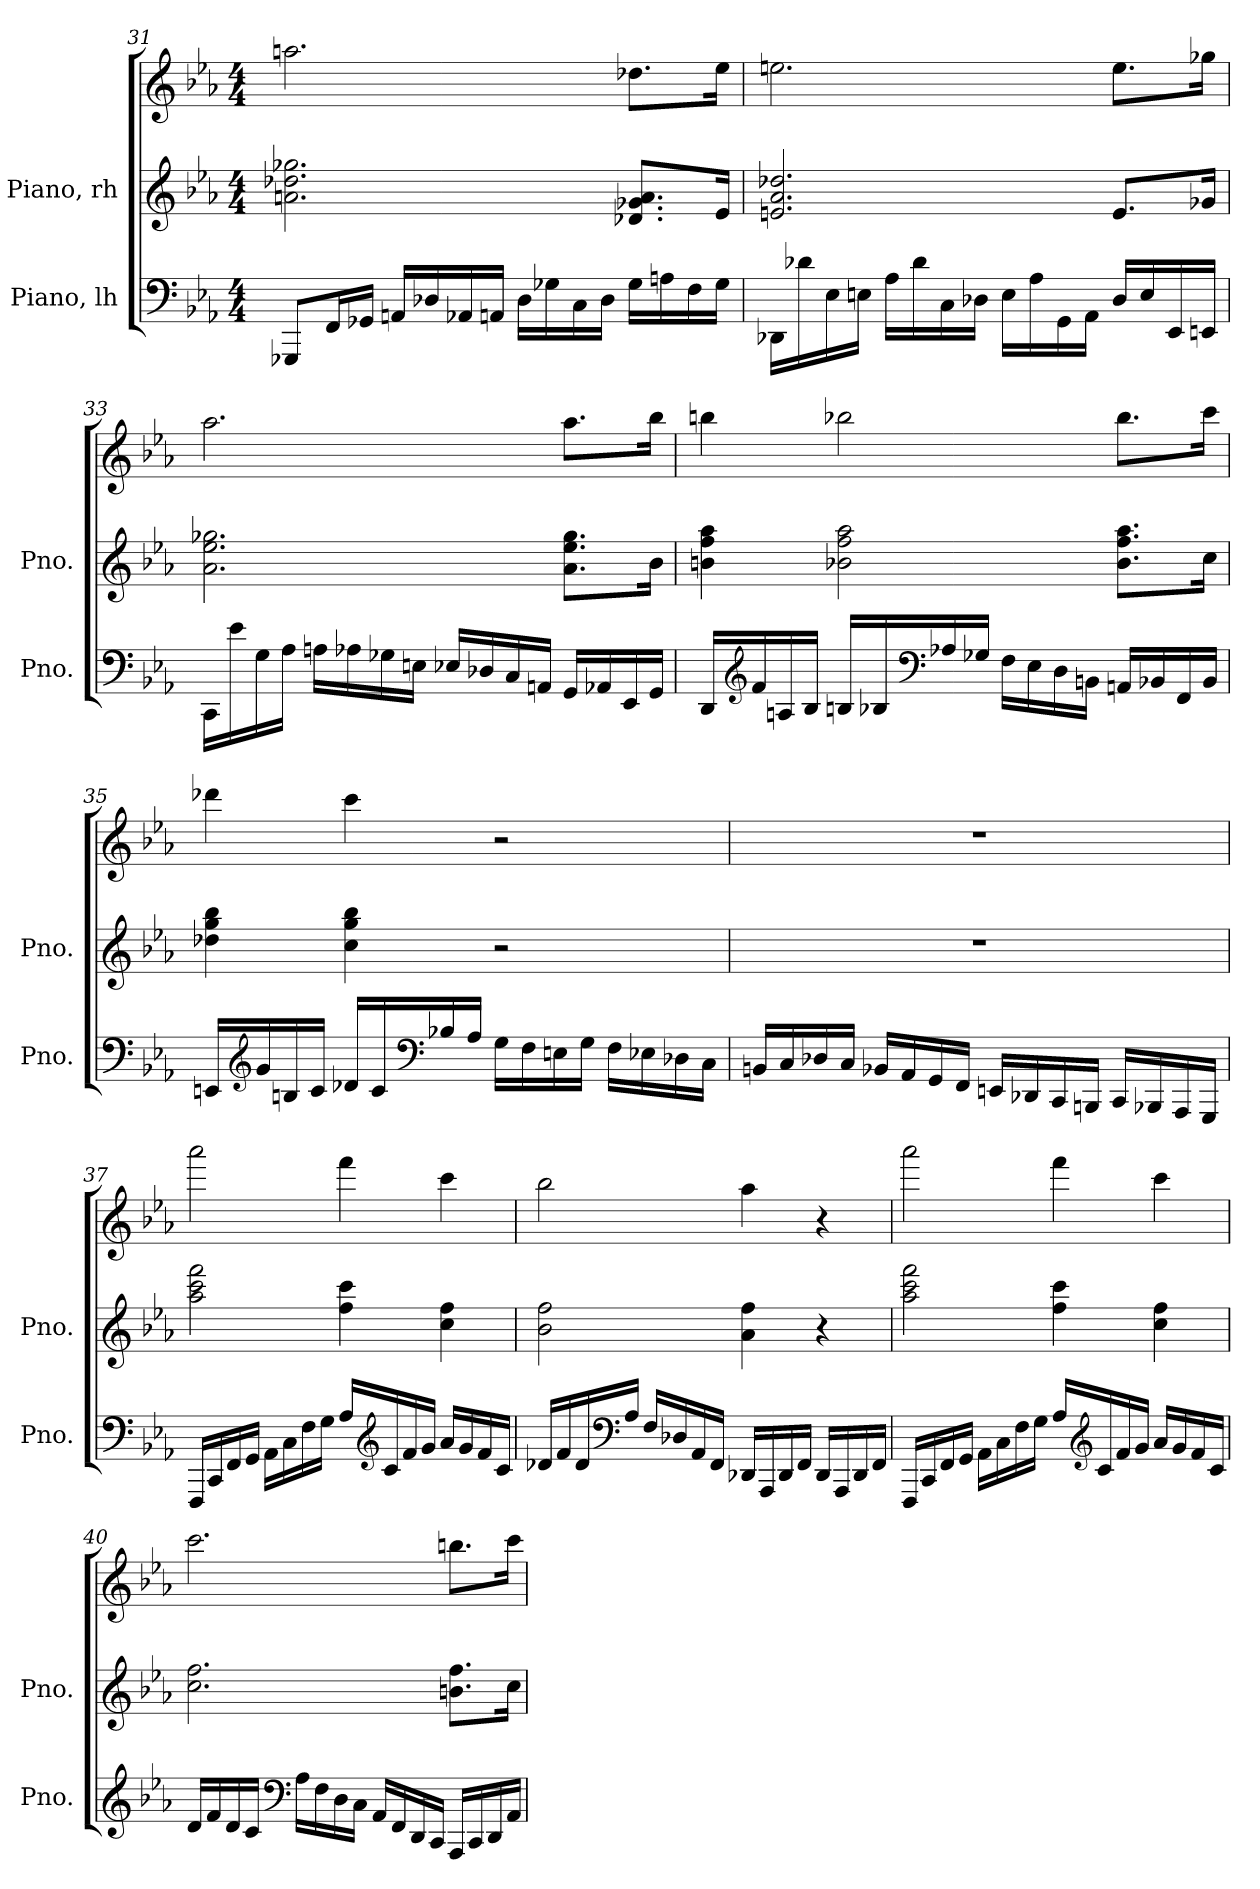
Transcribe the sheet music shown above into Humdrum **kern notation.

**kern	**kern	**kern
*part2	*part1	*part1
*staff3	*staff2	*staff1
*I"Piano, lh	*I"Piano, rh	*
*I'Pno.	*I'Pno.	*
*clefF4	*clefG2	*clefG2
*k[b-e-a-]	*k[b-e-a-]	*k[b-e-a-]
*M4/4	*M4/4	*M4/4
=31	=31	=31
8GGG-X/L	2.an\ 2.dd-X\ 2.gg-X\	2.aan\
16FF/L	.	.
16GG-X/JJ	.	.
16AAn/LL	.	.
16D-X/	.	.
16AA-X/	.	.
16AAn/JJ	.	.
16D-\LL	.	.
16G-X\	.	.
16C\	.	.
16D-\JJ	.	.
16G-\LL	8.d-X/ 8.g-X/ 8.a/L	8.dd-X\L
16An\	.	.
16F\	.	.
16G-\JJ	16e-/Jk	16ee-\Jk
!!LO:PB:g=z
=32	=32	=32
16DD-X\LL	2.en/ 2.a-/ 2.dd-X/	2.een\
16d-X\	.	.
16E-\	.	.
16En\JJ	.	.
16A-\LL	.	.
16d-\	.	.
16C\	.	.
16D-X\JJ	.	.
16E\LL	.	.
16A-\	.	.
16GG\	.	.
16AA-\JJ	.	.
16D-/LL	8.e/L	8.ee\L
16E/	.	.
16EE-/	.	.
16EEn/JJ	16g-X/Jk	16gg-X\Jk
=33	=33	=33
16CC\LL	2.a-\ 2.ee-\ 2.gg-X\	2.aa-\
16e-\	.	.
16G\	.	.
16A-\JJ	.	.
16An\LL	.	.
16A-X\	.	.
16G-X\	.	.
16En\JJ	.	.
16E-X/LL	.	.
16D-X/	.	.
16C/	.	.
16AAn/JJ	.	.
16GG/LL	8.a-\ 8.ee-\ 8.gg-\L	8.aa-\L
16AA-X/	.	.
16EE-/	.	.
16GG/JJ	16b-\Jk	16bb-\Jk
!!LO:LB:g=z
=34	=34	=34
16DD/LL	4bn\ 4ff\ 4aa-\	4bbn\
*clefG2	*	*
16f/	.	.
16An/	.	.
16B-/JJ	.	.
16Bn/LL	2b-X\ 2ff\ 2aa-\	2bb-X\
16B-X/	.	.
*clefF4	*	*
16A-X/	.	.
16G-X/JJ	.	.
16F\LL	.	.
16E-\	.	.
16D\	.	.
16BBn\JJ	.	.
16AAn/LL	8.b-\ 8.ff\ 8.aa-\L	8.bb-\L
16BB-X/	.	.
16FF/	.	.
16BB-/JJ	16cc\Jk	16ccc\Jk
!!LO:LB:g=z
=35	=35	=35
16EEn/LL	4dd-X\ 4gg\ 4bb-\	4ddd-X\
*clefG2	*	*
16g/	.	.
16Bn/	.	.
16c/JJ	.	.
16d-X/LL	4cc\ 4gg\ 4bb-\	4ccc\
16c/	.	.
*clefF4	*	*
16B-X/	.	.
16A-/JJ	.	.
16G\LL	2r	2r
16F\	.	.
16En\	.	.
16G\JJ	.	.
16F\LL	.	.
16E-X\	.	.
16D-X\	.	.
16C\JJ	.	.
!!LO:LB:g=z
=36	=36	=36
16BBn/LL	1r	1r
16C/	.	.
16D-X/	.	.
16C/JJ	.	.
16BB-X/LL	.	.
16AA-/	.	.
16GG/	.	.
16FF/JJ	.	.
16EEn/LL	.	.
16DD-X/	.	.
16CC/	.	.
16BBBn/JJ	.	.
16CC/LL	.	.
16BBB-X/	.	.
16AAA-/	.	.
16GGG/JJ	.	.
=37	=37	=37
16FFF/LL	2aa-\ 2ccc\ 2fff\	2aaa-\
16CC/	.	.
16FF/	.	.
16GG/JJ	.	.
16AA-\LL	.	.
16C\	.	.
16F\	.	.
16G\JJ	.	.
16A-/LL	4ff\ 4ccc\	4fff\
*clefG2	*	*
16c/	.	.
16f/	.	.
16g/JJ	.	.
16a-/LL	4cc\ 4ff\	4ccc\
16g/	.	.
16f/	.	.
16c/JJ	.	.
!!LO:PB:g=z
=38	=38	=38
16d-X/LL	2b-\ 2ff\	2bb-\
16f/	.	.
16d-/	.	.
*clefF4	*	*
16A-/JJ	.	.
16F/LL	.	.
16D-X/	.	.
16AA-/	.	.
16FF/JJ	.	.
16DD-X/LL	4a-\ 4ff\	4aa-\
16AAA-/	.	.
16DD-/	.	.
16FF/JJ	.	.
16DD-/LL	4r	4r
16AAA-/	.	.
16DD-/	.	.
16FF/JJ	.	.
=39	=39	=39
16FFF/LL	2aa-\ 2ccc\ 2fff\	2aaa-\
16CC/	.	.
16FF/	.	.
16GG/JJ	.	.
16AA-\LL	.	.
16C\	.	.
16F\	.	.
16G\JJ	.	.
16A-/LL	4ff\ 4ccc\	4fff\
*clefG2	*	*
16c/	.	.
16f/	.	.
16g/JJ	.	.
16a-/LL	4cc\ 4ff\	4ccc\
16g/	.	.
16f/	.	.
16c/JJ	.	.
!!LO:LB:g=z
=40	=40	=40
16d/LL	2.cc\ 2.ff\	2.ccc\
16f/	.	.
16d/	.	.
16c/JJ	.	.
*clefF4	*	*
16A-\LL	.	.
16F\	.	.
16D\	.	.
16C\JJ	.	.
16AA-/LL	.	.
16FF/	.	.
16DD/	.	.
16CC/JJ	.	.
16AAA-/LL	8.bn\ 8.ff\L	8.bbn\L
16CC/	.	.
16DD/	.	.
16AA-/JJ	16cc\Jk	16ccc\Jk
=	=	=
*-	*-	*-
